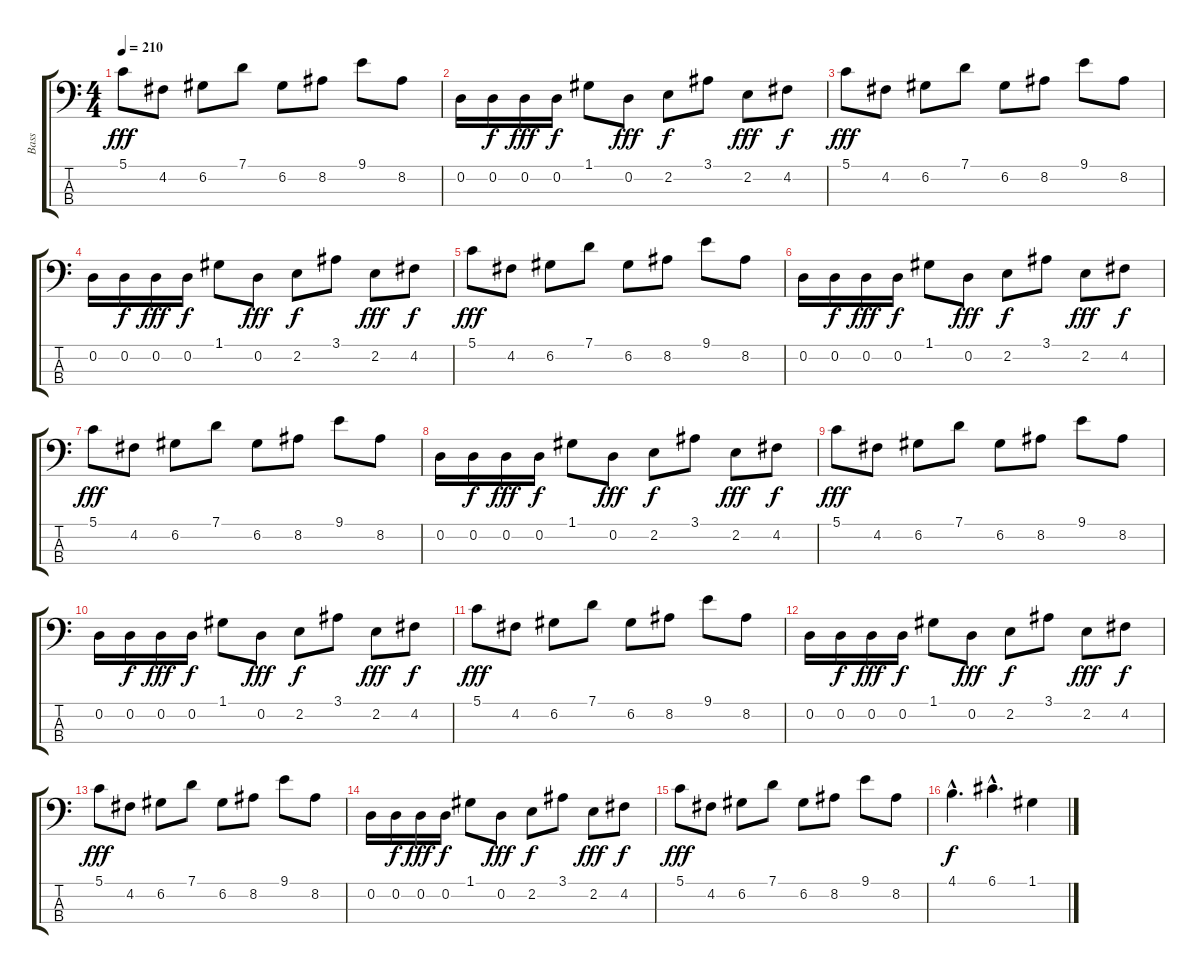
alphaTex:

\track ("Bass" "Bass") {instrument electricbasspick}
\staff {score tabs}
\tuning (G2 D2 A1 E1) {hide}
\ts (4 4)
\tempo 210
\clef f4
\ks c
5.1.8{dy fff} 4.2.8 6.2.8 7.1.8 6.2.8 8.2.8 9.1.8 8.2.8 |
0.2.16 0.2.16{dy f} 0.2.16{dy fff} 0.2.16{dy f} 1.1.8 0.2.8{dy fff} 2.2.8{dy f} 3.1.8 2.2.8{dy fff} 4.2.8{dy f} |
5.1.8{dy fff} 4.2.8 6.2.8 7.1.8 6.2.8 8.2.8 9.1.8 8.2.8 |
0.2.16 0.2.16{dy f} 0.2.16{dy fff} 0.2.16{dy f} 1.1.8 0.2.8{dy fff} 2.2.8{dy f} 3.1.8 2.2.8{dy fff} 4.2.8{dy f} |
5.1.8{dy fff} 4.2.8 6.2.8 7.1.8 6.2.8 8.2.8 9.1.8 8.2.8 |
0.2.16 0.2.16{dy f} 0.2.16{dy fff} 0.2.16{dy f} 1.1.8 0.2.8{dy fff} 2.2.8{dy f} 3.1.8 2.2.8{dy fff} 4.2.8{dy f} |
5.1.8{dy fff} 4.2.8 6.2.8 7.1.8 6.2.8 8.2.8 9.1.8 8.2.8 |
0.2.16 0.2.16{dy f} 0.2.16{dy fff} 0.2.16{dy f} 1.1.8 0.2.8{dy fff} 2.2.8{dy f} 3.1.8 2.2.8{dy fff} 4.2.8{dy f} |
5.1.8{dy fff} 4.2.8 6.2.8 7.1.8 6.2.8 8.2.8 9.1.8 8.2.8 |
0.2.16 0.2.16{dy f} 0.2.16{dy fff} 0.2.16{dy f} 1.1.8 0.2.8{dy fff} 2.2.8{dy f} 3.1.8 2.2.8{dy fff} 4.2.8{dy f} |
5.1.8{dy fff} 4.2.8 6.2.8 7.1.8 6.2.8 8.2.8 9.1.8 8.2.8 |
0.2.16 0.2.16{dy f} 0.2.16{dy fff} 0.2.16{dy f} 1.1.8 0.2.8{dy fff} 2.2.8{dy f} 3.1.8 2.2.8{dy fff} 4.2.8{dy f} |
5.1.8{dy fff} 4.2.8 6.2.8 7.1.8 6.2.8 8.2.8 9.1.8 8.2.8 |
0.2.16 0.2.16{dy f} 0.2.16{dy fff} 0.2.16{dy f} 1.1.8 0.2.8{dy fff} 2.2.8{dy f} 3.1.8 2.2.8{dy fff} 4.2.8{dy f} |
5.1.8{dy fff} 4.2.8 6.2.8 7.1.8 6.2.8 8.2.8 9.1.8 8.2.8 |
4.1{hac}.4{d dy f} 6.1{hac}.4{d} 1.1.4
